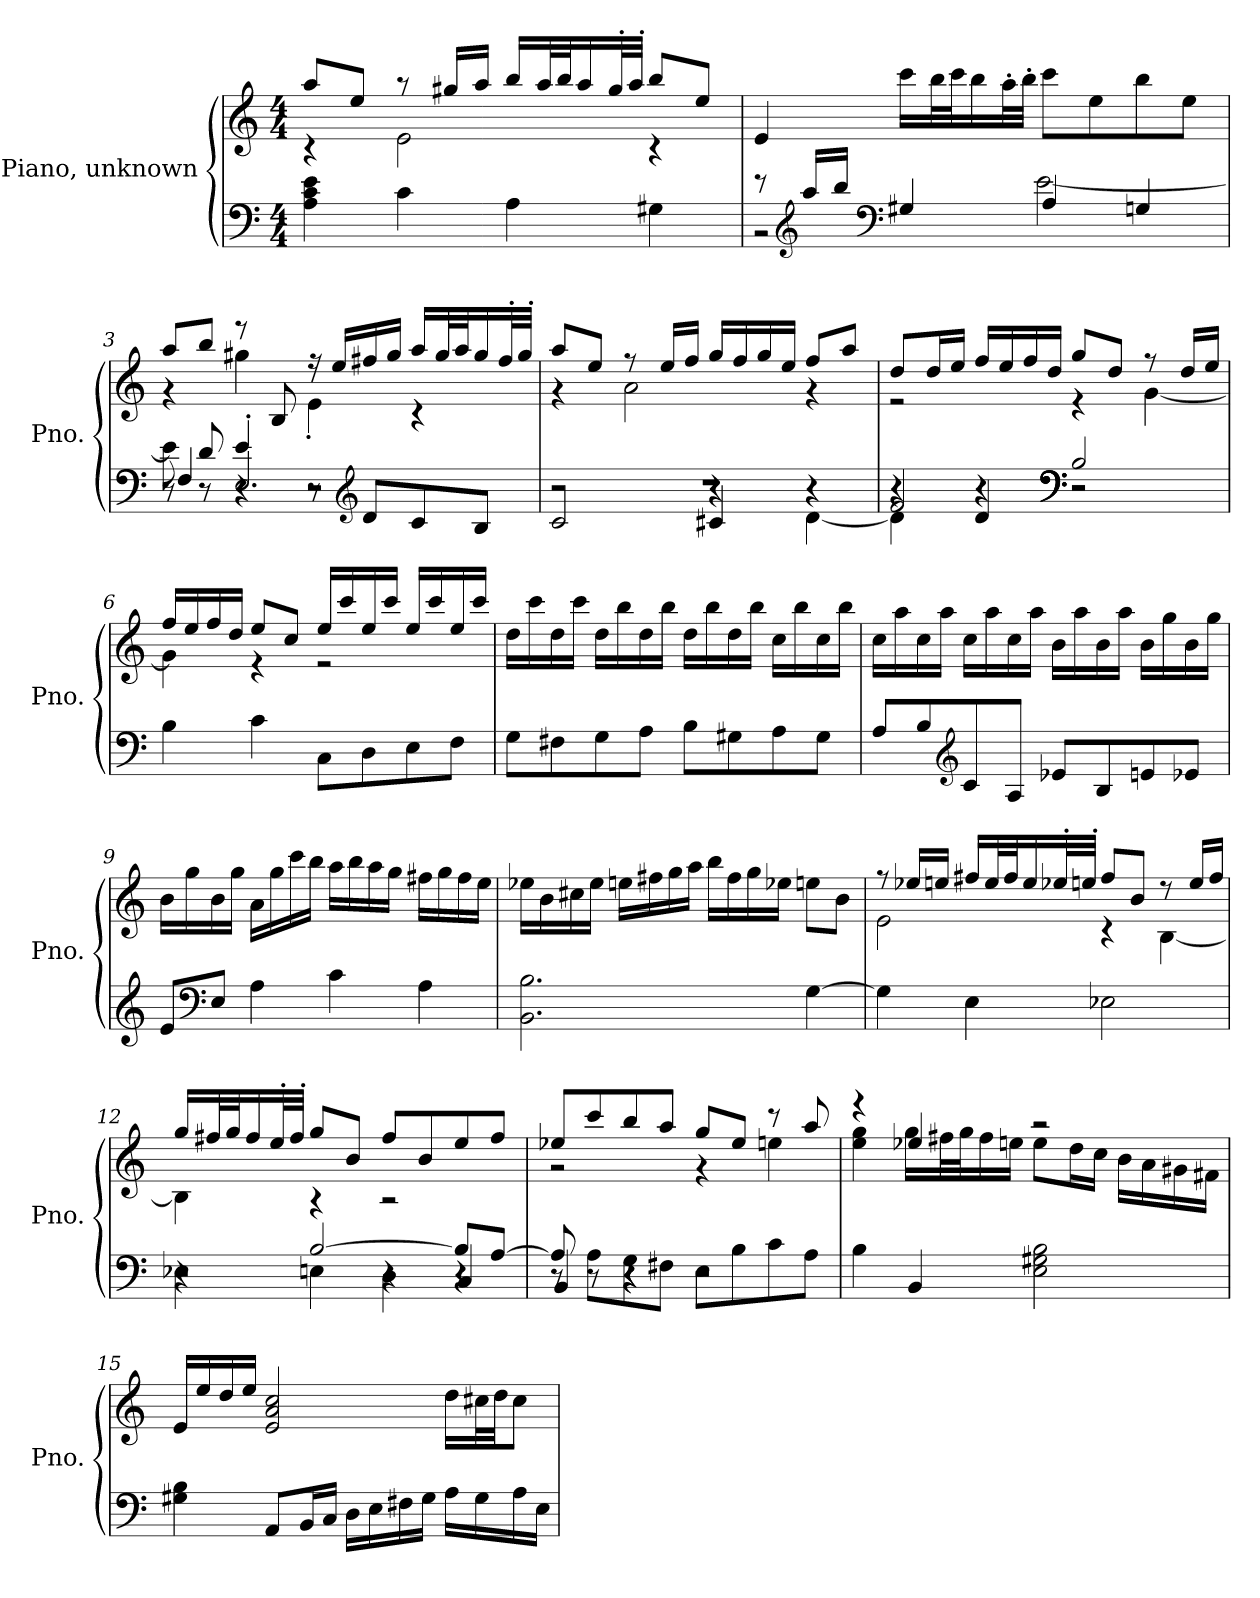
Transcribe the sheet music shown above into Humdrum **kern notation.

**kern	**kern
*part1	*part1
*staff2	*staff1
*I"Piano, unknown	*
*I'Pno.	*
*clefF4	*clefG2
*k[]	*k[]
*M4/4	*M4/4
*MM120	*MM120
=1	=1
*	*^
4A\ 4c\ 4e\	8aa/L	4r
.	8ee/J	.
4c\	8r	2e\
.	16gg#X/LL	.
.	16aa/JJ	.
4A\	16bb/LL	.
.	32aa/L	.
.	32bb/J	.
.	16aa/	.
.	32gg#'/L	.
.	32aa'/JJJ	.
4G#X\	8bb/L	4r
.	8ee/J	.
*	*v	*v
=2	=2
*^	*
8r	2r	4e/
*clefG2	*	*
16aa/LL	.	.
16bb/JJ	.	.
*clefF4	*	*
4G#X/	.	16ccc\LL
.	.	32bb\L
.	.	32ccc\J
.	.	16bb\
.	.	32aa'\L
.	.	32bb'\JJJ
4A/	[2e\	8ccc\L
.	.	8ee\
4Gn/	.	8bb\
.	.	8ee\J
!!LO:LB:g=z
=3	=3	=3
*	*^	*^
8r	8e\]	4F/	8aa/L	4r
8d/	8r	.	8bb/J	.
4e'/	4r	2.E/	8r	4gg#X\
.	.	.	8B/	.
8r	2r	.	16r	4e'\
.	.	.	16ee/LL	.
*clefG2	*	*	*	*
8d/L	.	.	16ff#X/	.
.	.	.	16gg#/JJ	.
8c/	.	.	16aa/LL	4r
.	.	.	32gg#/L	.
.	.	.	32aa/J	.
8B/J	.	.	16gg#/	.
.	.	.	32ff#'/L	.
.	.	.	32gg#'/JJJ	.
=4	=4	=4	=4	=4
1r	2r	2c/	8aa/L	4r
.	.	.	8ee/J	.
.	.	.	8r	2a\
.	.	.	16ee/LL	.
.	.	.	16ff/JJ	.
.	4r	4c#X/	16gg/LL	.
.	.	.	16ff/	.
.	.	.	16gg/	.
.	.	.	16ee/JJ	.
.	[4d\	4r	8ff/L	4r
.	.	.	8aa/J	.
=5	=5	=5	=5	=5
2f/	4d\]	4r	8dd/L	2r
.	.	.	16dd/L	.
.	.	.	16ee/JJ	.
.	4r	4d/	16ff/LL	.
.	.	.	16ee/	.
.	.	.	16ff/	.
.	.	.	16dd/JJ	.
*clefF4	*	*	*	*
2r	2r	2B/	8gg/L	4r
.	.	.	8dd/J	.
.	.	.	8r	[4g\
.	.	.	16dd/LL	.
.	.	.	16ee/JJ	.
*v	*v	*v	*	*
!!LO:LB:g=z	!!
=6	=6	=6
4B\	16ff/LL	4g\]
.	16ee/	.
.	16ff/	.
.	16dd/JJ	.
4c\	8ee/L	4r
.	8cc/J	.
8C\L	16ee/LL	2r
.	16ccc/	.
8D\	16ee/	.
.	16ccc/JJ	.
8E\	16ee/LL	.
.	16ccc/	.
8F\J	16ee/	.
.	16ccc/JJ	.
*	*v	*v
=7	=7
8G\L	16dd\LL
.	16ccc\
8F#X\	16dd\
.	16ccc\JJ
8G\	16dd\LL
.	16bb\
8A\J	16dd\
.	16bb\JJ
8B\L	16dd\LL
.	16bb\
8G#X\	16dd\
.	16bb\JJ
8A\	16cc\LL
.	16bb\
8G#\J	16cc\
.	16bb\JJ
!!LO:LB:g=z
=8	=8
8A/L	16cc\LL
.	16aa\
8B/	16cc\
.	16aa\JJ
*clefG2	*
8c/	16cc\LL
.	16aa\
8A/J	16cc\
.	16aa\JJ
8e-X/L	16b\LL
.	16aa\
8B/	16b\
.	16aa\JJ
8en/	16b\LL
.	16gg\
8e-X/J	16b\
.	16gg\JJ
=9	=9
8e/L	16b\LL
.	16gg\
*clefF4	*
8E/J	16b\
.	16gg\JJ
4A\	16a\LL
.	16gg\
.	16ccc\
.	16bb\JJ
4c\	16aa\LL
.	16bb\
.	16aa\
.	16gg\JJ
4A\	16ff#X\LL
.	16gg\
.	16ff#\
.	16ee\JJ
!!LO:LB:g=z
=10	=10
2.BB\ 2.B\	16ee-X\LL
.	16b\
.	16cc#X\
.	16ee-\JJ
.	16een\LL
.	16ff#X\
.	16gg\
.	16aa\JJ
.	16bb\LL
.	16ff#\
.	16gg\
.	16ee-X\JJ
[4G\	8een\L
.	8b\J
=11	=11
*	*^
4G\]	8r	2e\
.	16ee-X/LL	.
.	16een/JJ	.
4E\	16ff#X/LL	.
.	32ee/L	.
.	32ff#/J	.
.	16ee/	.
.	32ee-X'/L	.
.	32een'/JJJ	.
2E-X\	8ff#/L	4r
.	8b/J	.
.	8r	[4B\
.	16ee/LL	.
.	16ff#/JJ	.
!!LO:LB:g=z	!!
=12	=12	=12
*^	*	*
*	*^	*	*
4r	4E-X\	2r	16gg/LL	4B\]
.	.	.	32ff#X/L	.
.	.	.	32gg/J	.
.	.	.	16ff#/	.
.	.	.	32ee'/L	.
.	.	.	32ff#'/JJJ	.
[2B/	4En\	.	8gg/L	4r
.	.	.	8b/J	.
.	4D\	4r	8ff#/L	2r
.	.	.	8b/	.
8B/L]	4r	4C/	8ee/	.
[8A/J	.	.	8ff#/J	.
=13	=13	=13	=13	=13
8A/]	8r	4BB/	8ee-X/L	2r
8r	8A\L	.	8ccc/	.
4r	8G\	4r	8bb/	.
.	8F#X\J	.	8aa/J	.
2r	8E\L	2r	8gg/L	4r
.	8B\	.	8ee-/J	.
.	8c\	.	8r	4een\
.	8A\J	.	8aa/	.
*v	*v	*v	*	*
=14	=14	=14
4B\	4r	4ee\ 4gg\
4BB/	4ee-X/	16gg\LL
.	.	32ff#X\L
.	.	32gg\J
.	.	16ff#\
.	.	16een\JJ
2E\ 2G#X\ 2B\	2r	8ee\L
.	.	16dd\L
.	.	16cc\JJ
.	.	16b\LL
.	.	16a\
.	.	16g#X\
.	.	16f#X\JJ
*	*v	*v
!!LO:PB:g=z
=15	=15
4G#X\ 4B\	16e/LL
.	16ee/
.	16dd/
.	16ee/JJ
8AA/L	2e/ 2a/ 2cc/
16BB/L	.
16C/JJ	.
16D\LL	.
16E\	.
16F#X\	.
16G#\JJ	.
16A\LL	16dd\LL
16G#\	32cc#X\L
.	32dd\JJ
16A\	8cc#\J
16E\JJ	.
=	=
*-	*-
